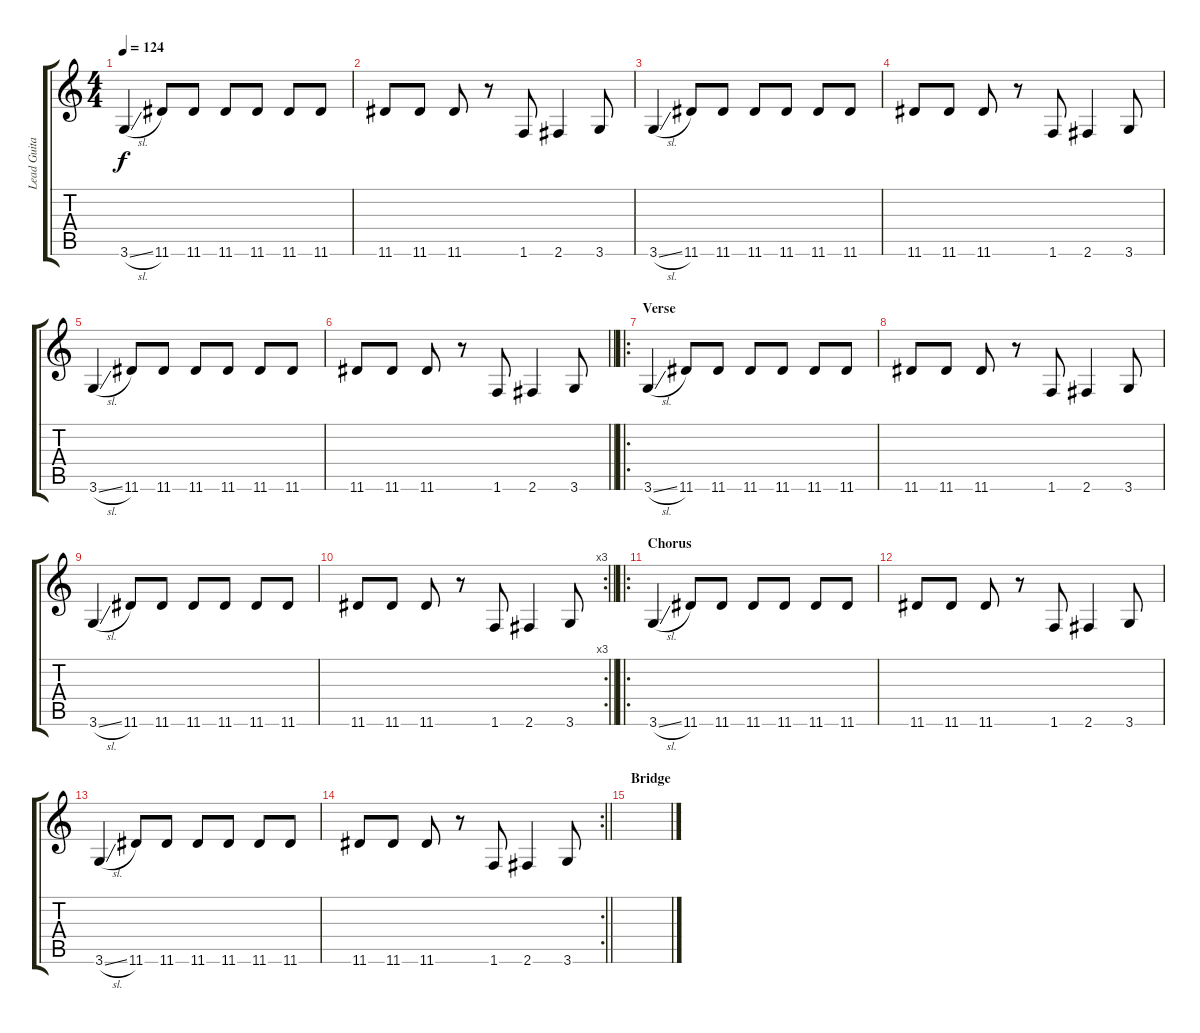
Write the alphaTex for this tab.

\track ("Lead Guitar" "Lead Guita") {instrument overdrivenguitar}
\staff {score tabs}
\tuning (E4 B3 G3 D3 A2 E2) {hide}
\ts (4 4)
\tempo 124
\clef g2
\ks c
3.6{sl}.4{dy f} 11.6.8 11.6.8 11.6.8 11.6.8 11.6.8 11.6.8 |
11.6.8 11.6.8 11.6.8 r.8 1.6.8 2.6.4 3.6.8 |
3.6{sl}.4 11.6.8 11.6.8 11.6.8 11.6.8 11.6.8 11.6.8 |
11.6.8 11.6.8 11.6.8 r.8 1.6.8 2.6.4 3.6.8 |
3.6{sl}.4 11.6.8 11.6.8 11.6.8 11.6.8 11.6.8 11.6.8 |
\barLineRight lightlight
11.6.8 11.6.8 11.6.8 r.8 1.6.8 2.6.4 3.6.8 |
\ro
\section ("" "Verse")
3.6{sl}.4 11.6.8 11.6.8 11.6.8 11.6.8 11.6.8 11.6.8 |
11.6.8 11.6.8 11.6.8 r.8 1.6.8 2.6.4 3.6.8 |
3.6{sl}.4 11.6.8 11.6.8 11.6.8 11.6.8 11.6.8 11.6.8 |
\rc 3
\barLineRight lightlight
11.6.8 11.6.8 11.6.8 r.8 1.6.8 2.6.4 3.6.8 |
\ro
\section ("" "Chorus")
3.6{sl}.4 11.6.8 11.6.8 11.6.8 11.6.8 11.6.8 11.6.8 |
11.6.8 11.6.8 11.6.8 r.8 1.6.8 2.6.4 3.6.8 |
3.6{sl}.4 11.6.8 11.6.8 11.6.8 11.6.8 11.6.8 11.6.8 |
\rc 2
\barLineRight lightlight
11.6.8 11.6.8 11.6.8 r.8 1.6.8 2.6.4 3.6.8 |
\section ("" "Bridge")
